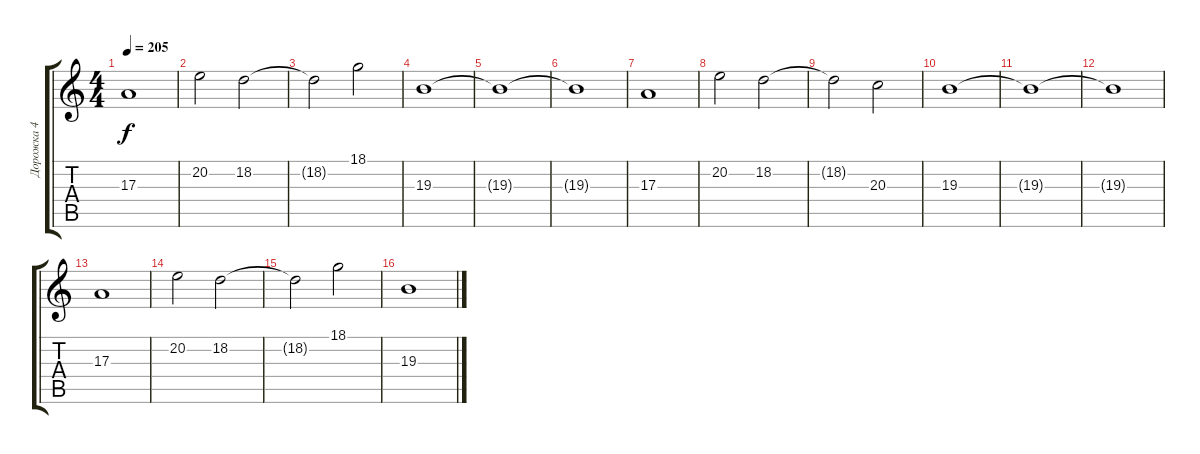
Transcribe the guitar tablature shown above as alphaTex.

\track ("Дорожка 4" "Дорожка 4") {instrument tremolostrings}
\staff {score tabs}
\tuning (Db4 Ab3 E3 B2 Gb2 Db2) {hide}
\ts (4 4)
\tempo 205
\clef g2
\ks c
17.3.1{dy f} |
20.2.2 18.2.2 |
18.2{t}.2 18.1.2 |
19.3.1 |
19.3{t}.1 |
19.3{t}.1 |
17.3.1 |
20.2.2 18.2.2 |
18.2{t}.2 20.3.2 |
19.3.1 |
19.3{t}.1 |
19.3{t}.1 |
17.3.1 |
20.2.2 18.2.2 |
18.2{t}.2 18.1.2 |
19.3.1
